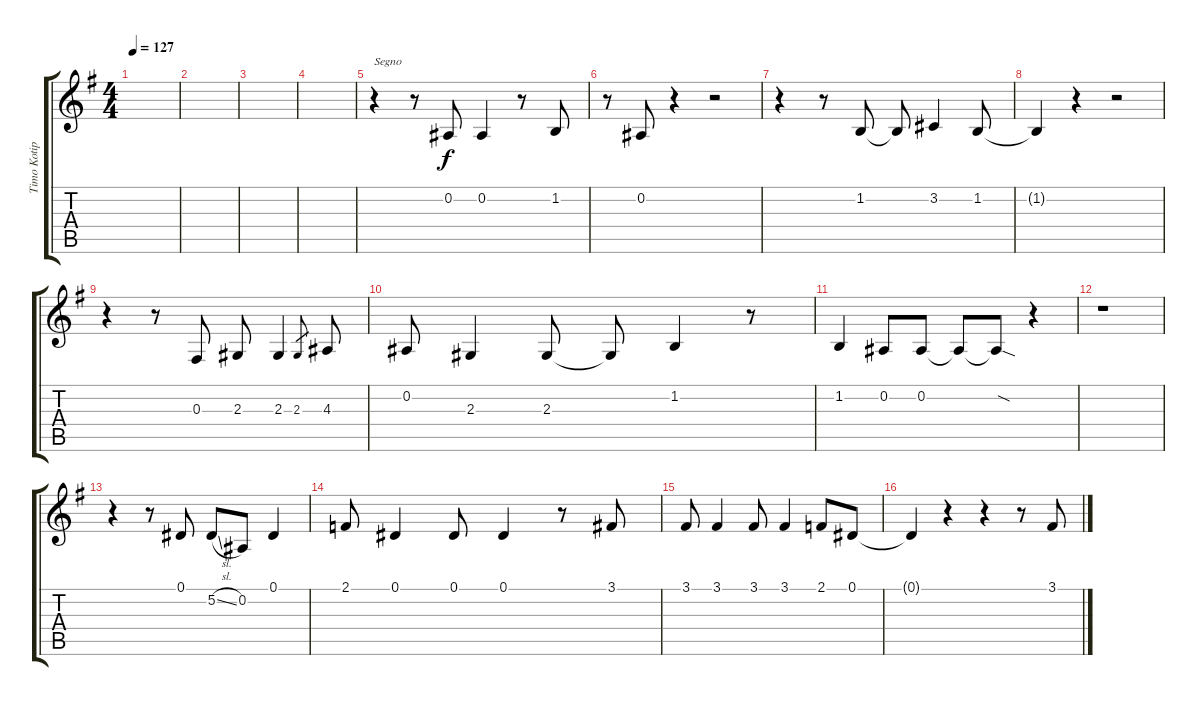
\track ("Timo Kotipelto" "Timo Kotip") {instrument choiraahs}
\staff {score tabs}
\tuning (Eb4 Bb3 Gb3 Db3 Ab2 Eb2) {hide}
\ts (4 4)
\tempo 127
\clef g2
\ks g
|
|
|
|
r.4{txt "Segno"} r.8 0.2.8 0.2.4 r.8 1.2.8 |
r.8 0.2.8 r.4 r.2 |
r.4 r.8 1.2.8 1.2{t}.8 3.2.4 1.2.8 |
1.2{t}.4 r.4 r.2 |
r.4 r.8 0.3.8 2.3.8 2.3.4 2.3.8{gr} 4.3.8 |
0.2.8 2.3.4 2.3.8 2.3{t}.8 1.2.4 r.8 |
1.2.4 0.2.8 0.2.8 0.2{t}.8 0.2{sod t}.8 r.4 |
r.1 |
r.4 r.8 0.1.8 5.2{sl}.8 0.2.8 0.1.4 |
2.1.8 0.1.4 0.1.8 0.1.4 r.8 3.1.8 |
3.1.8 3.1.4 3.1.8 3.1.4 2.1.8 0.1.8 |
0.1{t}.4 r.4 r.4 r.8 3.1.8
